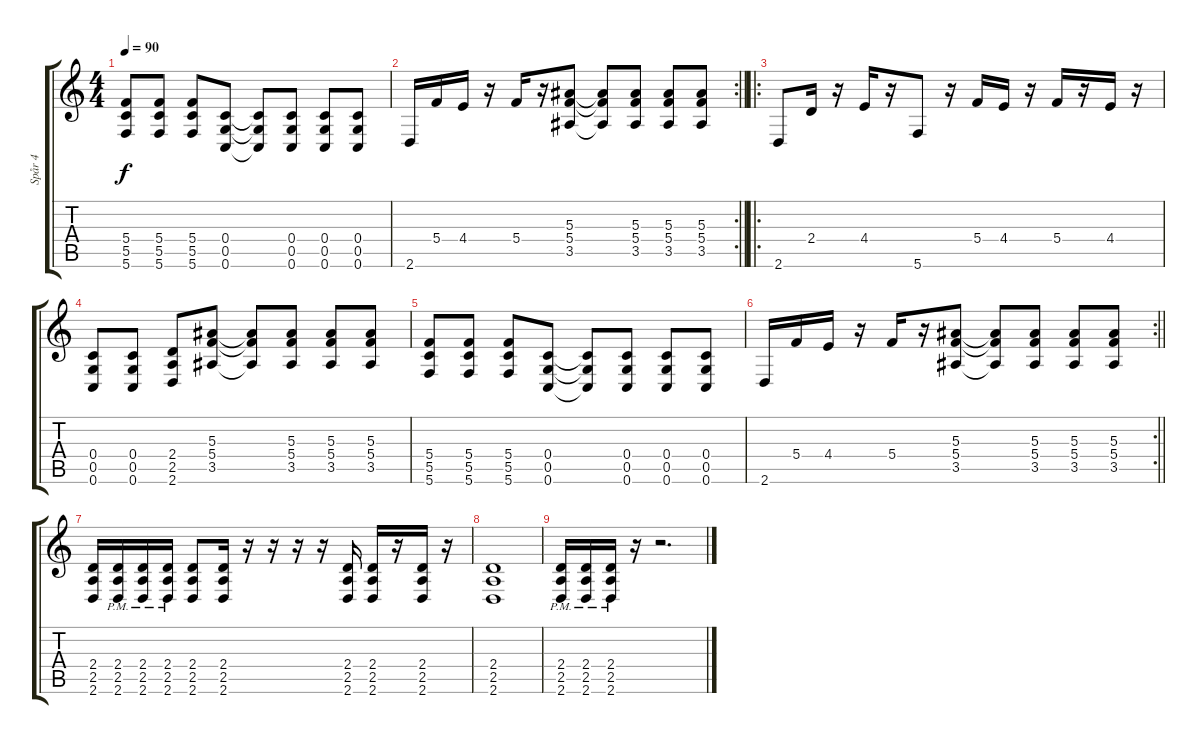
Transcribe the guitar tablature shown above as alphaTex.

\track ("Spår 4" "Spår 4") {instrument distortionguitar}
\staff {score tabs}
\tuning (D4 A3 F3 C3 G2 C2) {hide}
\ts (4 4)
\tempo 90
\clef g2
\ks c
(5.4 5.5 5.6).8{dy f} (5.4 5.5 5.6).8 (5.4 5.5 5.6).8 (0.4 0.5 0.6).8 (0.4{t} 0.5{t} 0.6{t}).8 (0.4 0.5 0.6).8 (0.4 0.5 0.6).8 (0.4 0.5 0.6).8 |
\rc 2
\barLineRight lightlight
2.6.16 5.4.16 4.4.16 r.16 5.4.16 r.16 (5.3 5.4 3.5).8 (5.3{t} 5.4{t} 3.5{t}).8 (5.3 5.4 3.5).8 (5.3 5.4 3.5).8 (5.3 5.4 3.5).8 |
\ro
2.6.8 2.4.16 r.16 4.4.16 r.16 5.6.8 r.16 5.4.16 4.4.16 r.16 5.4.16 r.16 4.4.16 r.16 |
(0.4 0.5 0.6).8 (0.4 0.5 0.6).8 (2.4 2.5 2.6).8 (5.3 5.4 3.5).8 (5.3{t} 5.4{t} 3.5{t}).8 (5.3 5.4 3.5).8 (5.3 5.4 3.5).8 (5.3 5.4 3.5).8 |
(5.4 5.5 5.6).8 (5.4 5.5 5.6).8 (5.4 5.5 5.6).8 (0.4 0.5 0.6).8 (0.4{t} 0.5{t} 0.6{t}).8 (0.4 0.5 0.6).8 (0.4 0.5 0.6).8 (0.4 0.5 0.6).8 |
\rc 2
\barLineRight lightlight
2.6.16 5.4.16 4.4.16 r.16 5.4.16 r.16 (5.3 5.4 3.5).8 (5.3{t} 5.4{t} 3.5{t}).8 (5.3 5.4 3.5).8 (5.3 5.4 3.5).8 (5.3 5.4 3.5).8 |
(2.4 2.5 2.6).16 (2.4{pm} 2.5{pm} 2.6{pm}).16 (2.4{pm} 2.5{pm} 2.6{pm}).16 (2.4{pm} 2.5{pm} 2.6{pm}).16 (2.4 2.5 2.6).8 (2.4 2.5 2.6).16 r.16 r.16 r.16 r.16 (2.4 2.5 2.6).16 (2.4 2.5 2.6).16 r.16 (2.4 2.5 2.6).16 r.16 |
(2.4 2.5 2.6).1 |
(2.4{pm} 2.5{pm} 2.6{pm}).16 (2.4{pm} 2.5{pm} 2.6{pm}).16 (2.4{pm} 2.5{pm} 2.6{pm}).16 r.16 r.2{d}
